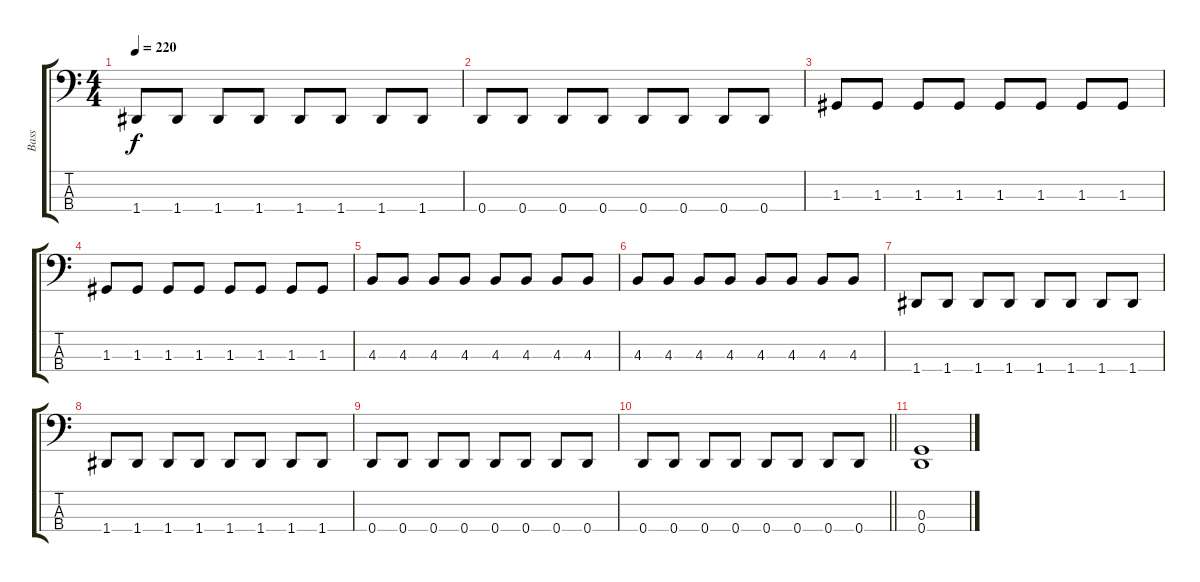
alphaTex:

\track ("Bass" "Bass") {instrument electricbassfinger}
\staff {score tabs}
\tuning (F2 C2 G1 D1) {hide}
\ts (4 4)
\tempo 220
\clef f4
\ks c
1.4.8{dy f} 1.4.8 1.4.8 1.4.8 1.4.8 1.4.8 1.4.8 1.4.8 |
0.4.8 0.4.8 0.4.8 0.4.8 0.4.8 0.4.8 0.4.8 0.4.8 |
1.3.8 1.3.8 1.3.8 1.3.8 1.3.8 1.3.8 1.3.8 1.3.8 |
1.3.8 1.3.8 1.3.8 1.3.8 1.3.8 1.3.8 1.3.8 1.3.8 |
4.3.8 4.3.8 4.3.8 4.3.8 4.3.8 4.3.8 4.3.8 4.3.8 |
4.3.8 4.3.8 4.3.8 4.3.8 4.3.8 4.3.8 4.3.8 4.3.8 |
1.4.8 1.4.8 1.4.8 1.4.8 1.4.8 1.4.8 1.4.8 1.4.8 |
1.4.8 1.4.8 1.4.8 1.4.8 1.4.8 1.4.8 1.4.8 1.4.8 |
0.4.8 0.4.8 0.4.8 0.4.8 0.4.8 0.4.8 0.4.8 0.4.8 |
\barLineRight lightlight
0.4.8 0.4.8 0.4.8 0.4.8 0.4.8 0.4.8 0.4.8 0.4.8 |
(0.3 0.4).1
